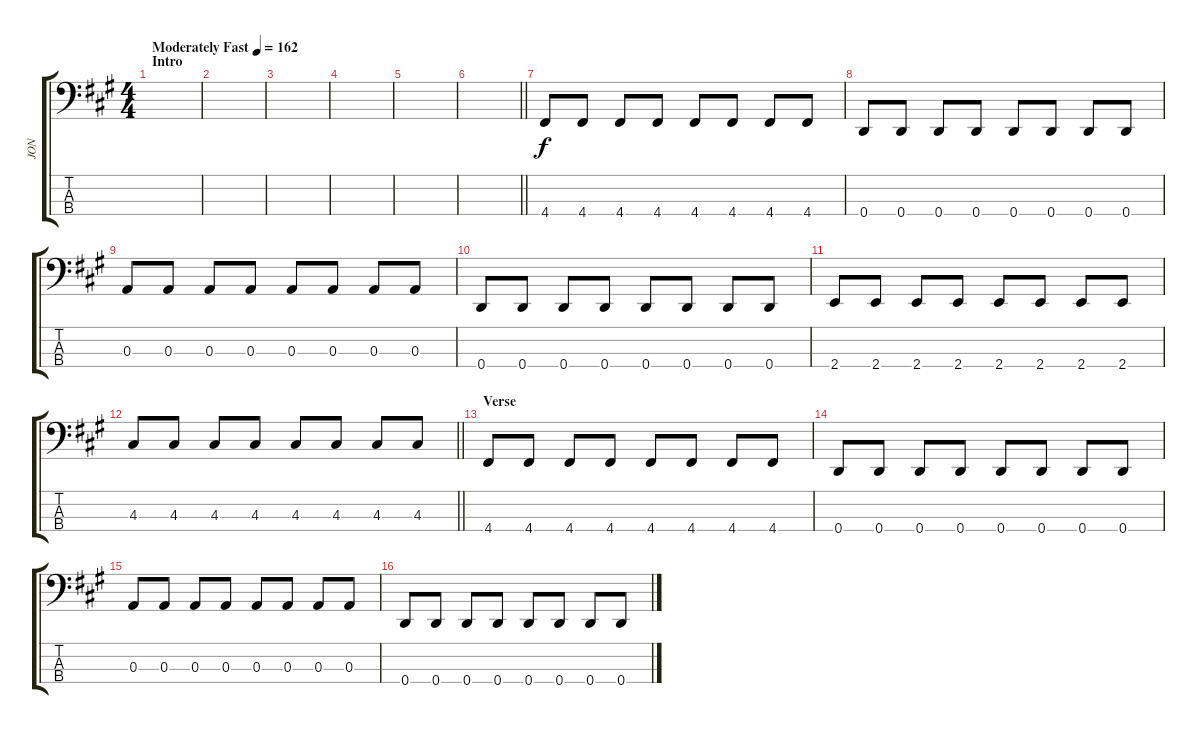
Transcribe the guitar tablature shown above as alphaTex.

\track ("JON" "JON") {instrument electricbassfinger}
\staff {score tabs}
\tuning (G2 D2 A1 D1) {hide}
\ts (4 4)
\section ("" "Intro")
\tempo (162 "Moderately Fast")
\clef f4
\ks a
|
|
|
|
|
\barLineRight lightlight
|
4.4.8 4.4.8 4.4.8 4.4.8 4.4.8 4.4.8 4.4.8 4.4.8 |
0.4.8 0.4.8 0.4.8 0.4.8 0.4.8 0.4.8 0.4.8 0.4.8 |
0.3.8 0.3.8 0.3.8 0.3.8 0.3.8 0.3.8 0.3.8 0.3.8 |
0.4.8 0.4.8 0.4.8 0.4.8 0.4.8 0.4.8 0.4.8 0.4.8 |
2.4.8 2.4.8 2.4.8 2.4.8 2.4.8 2.4.8 2.4.8 2.4.8 |
\barLineRight lightlight
4.3.8 4.3.8 4.3.8 4.3.8 4.3.8 4.3.8 4.3.8 4.3.8 |
\section ("" "Verse")
4.4.8 4.4.8 4.4.8 4.4.8 4.4.8 4.4.8 4.4.8 4.4.8 |
0.4.8 0.4.8 0.4.8 0.4.8 0.4.8 0.4.8 0.4.8 0.4.8 |
0.3.8 0.3.8 0.3.8 0.3.8 0.3.8 0.3.8 0.3.8 0.3.8 |
0.4.8 0.4.8 0.4.8 0.4.8 0.4.8 0.4.8 0.4.8 0.4.8
